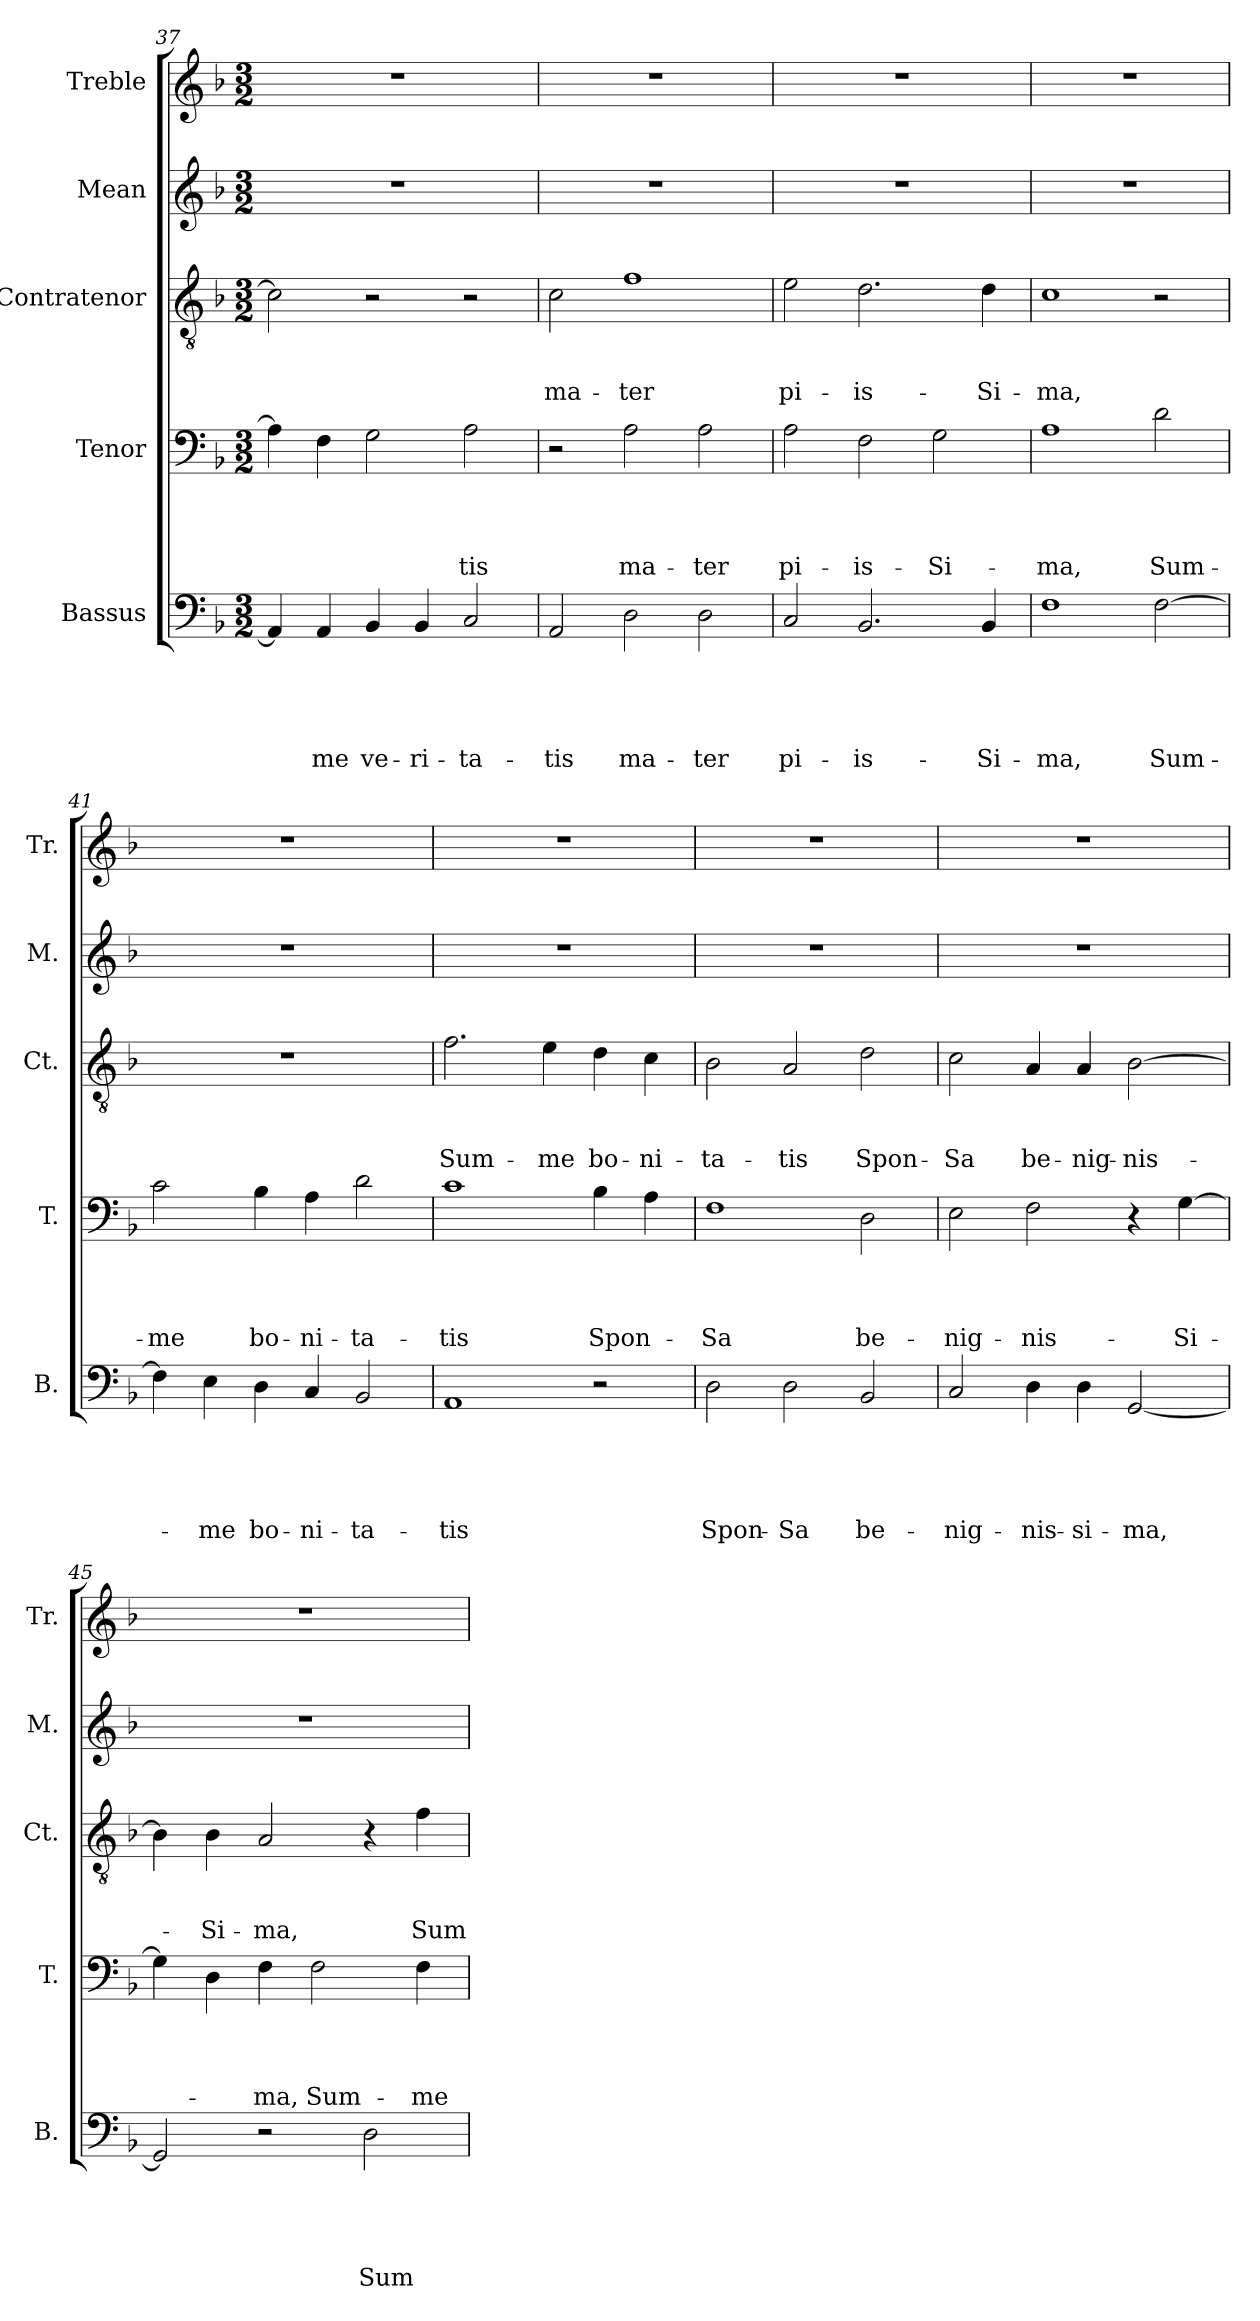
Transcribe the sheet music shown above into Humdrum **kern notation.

**kern	**text	**text	**text	**text	**text	**kern	**text	**text	**text	**text	**kern	**text	**text	**text	**kern	**kern
*part5	*part5	*part5	*part5	*part5	*part5	*part4	*part4	*part4	*part4	*part4	*part3	*part3	*part3	*part3	*part2	*part1
*staff5	*staff5	*staff5	*staff5	*staff5	*staff5	*staff4	*staff4	*staff4	*staff4	*staff4	*staff3	*staff3	*staff3	*staff3	*staff2	*staff1
*I"Bassus	*	*	*	*	*	*I"Tenor	*	*	*	*	*I"Contratenor	*	*	*	*I"Mean	*I"Treble
*I'B.	*	*	*	*	*	*I'T.	*	*	*	*	*I'Ct.	*	*	*	*I'M.	*I'Tr.
*clefF4	*	*	*	*	*	*clefF4	*	*	*	*	*clefGv2	*	*	*	*clefG2	*clefG2
*k[b-]	*	*	*	*	*	*k[b-]	*	*	*	*	*k[b-]	*	*	*	*k[b-]	*k[b-]
*F:	*	*	*	*	*	*F:	*	*	*	*	*F:	*	*	*	*F:	*F:
*M3/2	*	*	*	*	*	*M3/2	*	*	*	*	*M3/2	*	*	*	*M3/2	*M3/2
=37	=37	=37	=37	=37	=37	=37	=37	=37	=37	=37	=37	=37	=37	=37	=37	=37
4AA/]	.	.	.	.	.	4A\]	.	.	.	.	2c\]	.	.	.	1.r	1.r
!	!	!	!	!	!LO:LY:b	!	!	!	!	!	!	!	!	!	!	!
4AA/	.	.	.	.	-me	4F\	.	.	.	.	.	.	.	.	.	.
!	!	!	!	!	!LO:LY:b	!	!	!	!	!	!	!	!	!	!	!
4BB-/	.	.	.	.	ve-	2G\	.	.	.	.	2r	.	.	.	.	.
!	!	!	!	!	!LO:LY:b	!	!	!	!	!	!	!	!	!	!	!
4BB-/	.	.	.	.	-ri-	.	.	.	.	.	.	.	.	.	.	.
!	!	!	!	!	!LO:LY:b	!	!	!	!	!LO:LY:b	!	!	!	!	!	!
2C/	.	.	.	.	-ta-	2A\	.	.	.	-tis	2r	.	.	.	.	.
=38	=38	=38	=38	=38	=38	=38	=38	=38	=38	=38	=38	=38	=38	=38	=38	=38
!	!	!	!	!	!LO:LY:b	!	!	!	!	!	!	!	!	!LO:LY:b	!	!
2AA/	.	.	.	.	-tis	2r	.	.	.	.	2c\	.	.	ma-	1.r	1.r
!	!	!	!	!	!LO:LY:b	!	!	!	!	!LO:LY:b	!	!	!	!LO:LY:b	!	!
2D\	.	.	.	.	ma-	2A\	.	.	.	ma-	1f	.	.	-ter	.	.
!	!	!	!	!	!LO:LY:b	!	!	!	!	!LO:LY:b	!	!	!	!	!	!
2D\	.	.	.	.	-ter	2A\	.	.	.	-ter	.	.	.	.	.	.
=39	=39	=39	=39	=39	=39	=39	=39	=39	=39	=39	=39	=39	=39	=39	=39	=39
!	!	!	!	!	!LO:LY:b	!	!	!	!	!LO:LY:b	!	!	!	!LO:LY:b	!	!
2C/	.	.	.	.	pi-	2A\	.	.	.	pi-	2e\	.	.	pi-	1.r	1.r
!	!	!	!	!	!LO:LY:b	!	!	!	!	!LO:LY:b	!	!	!	!LO:LY:b	!	!
2.BB-/	.	.	.	.	-is-	2F\	.	.	.	-is-	2.d\	.	.	-is-	.	.
!	!	!	!	!	!	!	!	!	!	!LO:LY:b	!	!	!	!	!	!
.	.	.	.	.	.	2G\	.	.	.	-Si-	.	.	.	.	.	.
!	!	!	!	!	!LO:LY:b	!	!	!	!	!	!	!	!	!LO:LY:b	!	!
4BB-/	.	.	.	.	-Si-	.	.	.	.	.	4d\	.	.	-Si-	.	.
=40	=40	=40	=40	=40	=40	=40	=40	=40	=40	=40	=40	=40	=40	=40	=40	=40
!	!	!	!	!	!LO:LY:b	!	!	!	!	!LO:LY:b	!	!	!	!LO:LY:b	!	!
1F	.	.	.	.	-ma,	1A	.	.	.	-ma,	1c	.	.	-ma,	1.r	1.r
!	!	!	!	!	!LO:LY:b	!	!	!	!	!LO:LY:b	!	!	!	!	!	!
[<2F\	.	.	.	.	Sum-	2d\	.	.	.	Sum-	2r	.	.	.	.	.
!!LO:LB:g=z
=41	=41	=41	=41	=41	=41	=41	=41	=41	=41	=41	=41	=41	=41	=41	=41	=41
!	!	!	!	!	!	!	!	!	!	!LO:LY:b	!LO:N:vis=1	!	!	!	!	!
4F\]	.	.	.	.	.	2c\	.	.	.	-me	1.r	.	.	.	1.r	1.r
!	!	!	!	!	!LO:LY:b	!	!	!	!	!	!	!	!	!	!	!
4E\	.	.	.	.	-me	.	.	.	.	.	.	.	.	.	.	.
!	!	!	!	!	!LO:LY:b	!	!	!	!	!LO:LY:b	!	!	!	!	!	!
4D\	.	.	.	.	bo-	4B-\	.	.	.	bo-	.	.	.	.	.	.
!	!	!	!	!	!LO:LY:b	!	!	!	!	!LO:LY:b	!	!	!	!	!	!
4C/	.	.	.	.	-ni-	4A\	.	.	.	-ni-	.	.	.	.	.	.
!	!	!	!	!	!LO:LY:b:rj	!	!	!	!	!LO:LY:b:rj	!	!	!	!	!	!
2BB-/	.	.	.	.	-ta-	2d\	.	.	.	-ta-	.	.	.	.	.	.
=42	=42	=42	=42	=42	=42	=42	=42	=42	=42	=42	=42	=42	=42	=42	=42	=42
!	!	!	!	!	!LO:LY:b	!	!	!	!	!LO:LY:b	!	!	!	!LO:LY:b	!	!
1AA	.	.	.	.	-tis	1c	.	.	.	-tis	2.f\	.	.	Sum-	1.r	1.r
!	!	!	!	!	!	!	!	!	!	!	!	!	!	!LO:LY:b	!	!
.	.	.	.	.	.	.	.	.	.	.	4e\	.	.	-me	.	.
!	!	!	!	!	!	!	!	!	!	!LO:LY:b	!	!	!	!LO:LY:b	!	!
2r	.	.	.	.	.	4B-\	.	.	.	Spon-	4d\	.	.	bo-	.	.
!	!	!	!	!	!	!	!	!	!	!	!	!	!	!LO:LY:b:rj	!	!
.	.	.	.	.	.	4A\	.	.	.	.	4c\	.	.	-ni-	.	.
=43	=43	=43	=43	=43	=43	=43	=43	=43	=43	=43	=43	=43	=43	=43	=43	=43
!	!	!	!	!	!LO:LY:b	!	!	!	!	!LO:LY:b	!	!	!	!LO:LY:b	!	!
2D\	.	.	.	.	Spon-	1F	.	.	.	-Sa	2B-\	.	.	-ta-	1.r	1.r
!	!	!	!	!	!LO:LY:b	!	!	!	!	!	!	!	!	!LO:LY:b	!	!
2D\	.	.	.	.	-Sa	.	.	.	.	.	2A/	.	.	-tis	.	.
!	!	!	!	!	!LO:LY:b	!	!	!	!	!LO:LY:b	!	!	!	!LO:LY:b	!	!
2BB-/	.	.	.	.	be-	2D\	.	.	.	be-	2d\	.	.	Spon-	.	.
=44	=44	=44	=44	=44	=44	=44	=44	=44	=44	=44	=44	=44	=44	=44	=44	=44
!	!	!	!	!	!LO:LY:b	!	!	!	!	!LO:LY:b	!	!	!	!LO:LY:b	!	!
2C/	.	.	.	.	-nig-	2E\	.	.	.	-nig-	2c\	.	.	-Sa	1.r	1.r
!	!	!	!	!	!LO:LY:b	!	!	!	!	!LO:LY:b	!	!	!	!LO:LY:b	!	!
4D\	.	.	.	.	-nis-	2F\	.	.	.	-nis-	4A/	.	.	be-	.	.
!	!	!	!	!	!LO:LY:b:rj	!	!	!	!	!	!	!	!	!LO:LY:b	!	!
4D\	.	.	.	.	-si-	.	.	.	.	.	4A/	.	.	-nig-	.	.
!	!	!	!	!	!LO:LY:b	!	!	!	!	!	!	!	!	!LO:LY:b:rj	!	!
[<2GG/	.	.	.	.	-ma,	4r	.	.	.	.	[>2B-\	.	.	-nis-	.	.
!	!	!	!	!	!	!	!	!	!	!LO:LY:b	!	!	!	!	!	!
.	.	.	.	.	.	[>4G\	.	.	.	-Si-	.	.	.	.	.	.
=45	=45	=45	=45	=45	=45	=45	=45	=45	=45	=45	=45	=45	=45	=45	=45	=45
2GG/]	.	.	.	.	.	4G\]	.	.	.	.	4B-\]	.	.	.	1.r	1.r
!	!	!	!	!	!	!	!	!	!	!	!	!	!	!LO:LY:b	!	!
.	.	.	.	.	.	4D\	.	.	.	.	4B-\	.	.	-Si-	.	.
!	!	!	!	!	!	!	!	!	!	!LO:LY:b	!	!	!	!LO:LY:b	!	!
2r	.	.	.	.	.	4F\	.	.	.	-ma,	2A/	.	.	-ma,	.	.
!	!	!	!	!	!	!	!	!	!	!LO:LY:b	!	!	!	!	!	!
.	.	.	.	.	.	2F\	.	.	.	Sum-	.	.	.	.	.	.
!	!	!	!	!	!LO:LY:b	!	!	!	!	!	!	!	!	!	!	!
2D\	.	.	.	.	Sum-	.	.	.	.	.	4r	.	.	.	.	.
!	!	!	!	!	!	!	!	!	!	!LO:LY:b	!	!	!	!LO:LY:b	!	!
.	.	.	.	.	.	4F\	.	.	.	-me	4f\	.	.	Sum-	.	.
=	=	=	=	=	=	=	=	=	=	=	=	=	=	=	=	=
*-	*-	*-	*-	*-	*-	*-	*-	*-	*-	*-	*-	*-	*-	*-	*-	*-
